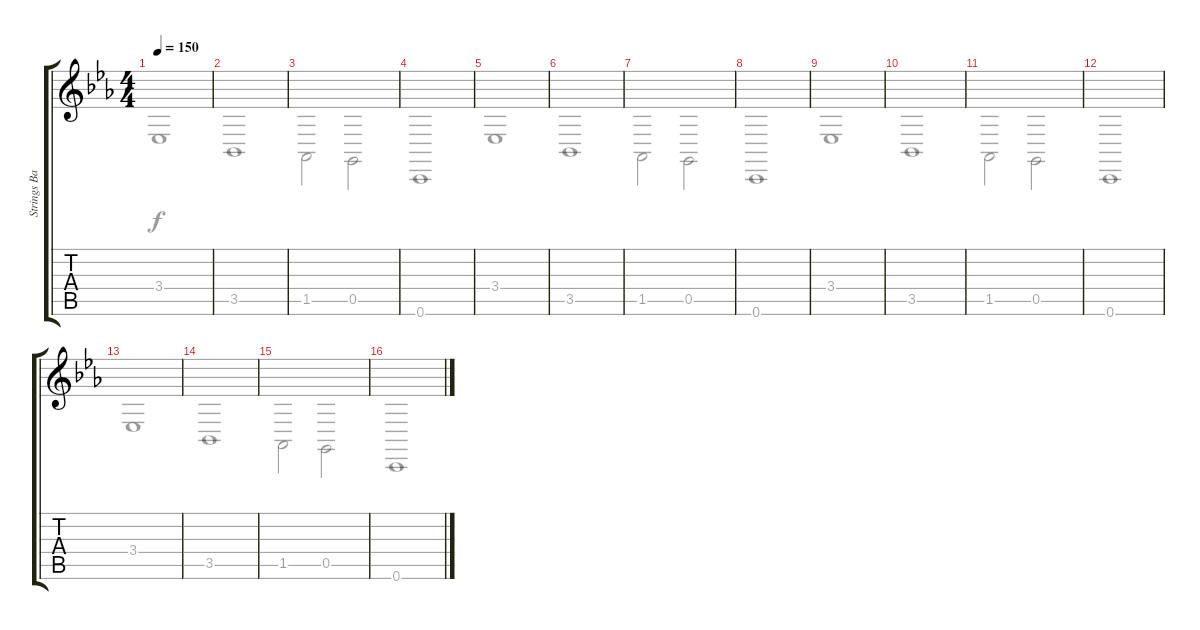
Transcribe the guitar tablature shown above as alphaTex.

\track ("Strings Bass" "Strings Ba") {instrument stringensemble1}
\staff {score tabs}
\tuning (D4 A3 F3 C3 G2 C2) {hide}
\voice
\ts (4 4)
\tempo 150
\clef g2
\ks cminor
|
|
|
|
|
|
|
|
|
|
|
|
|
|
|
\voice
\clef g2
\ks cminor
3.4.1{dy f} |
3.5.1 |
1.5.2 0.5.2 |
0.6.1 |
3.4.1 |
3.5.1 |
1.5.2 0.5.2 |
0.6.1 |
3.4.1 |
3.5.1 |
1.5.2 0.5.2 |
0.6.1 |
3.4.1 |
3.5.1 |
1.5.2 0.5.2 |
0.6.1
